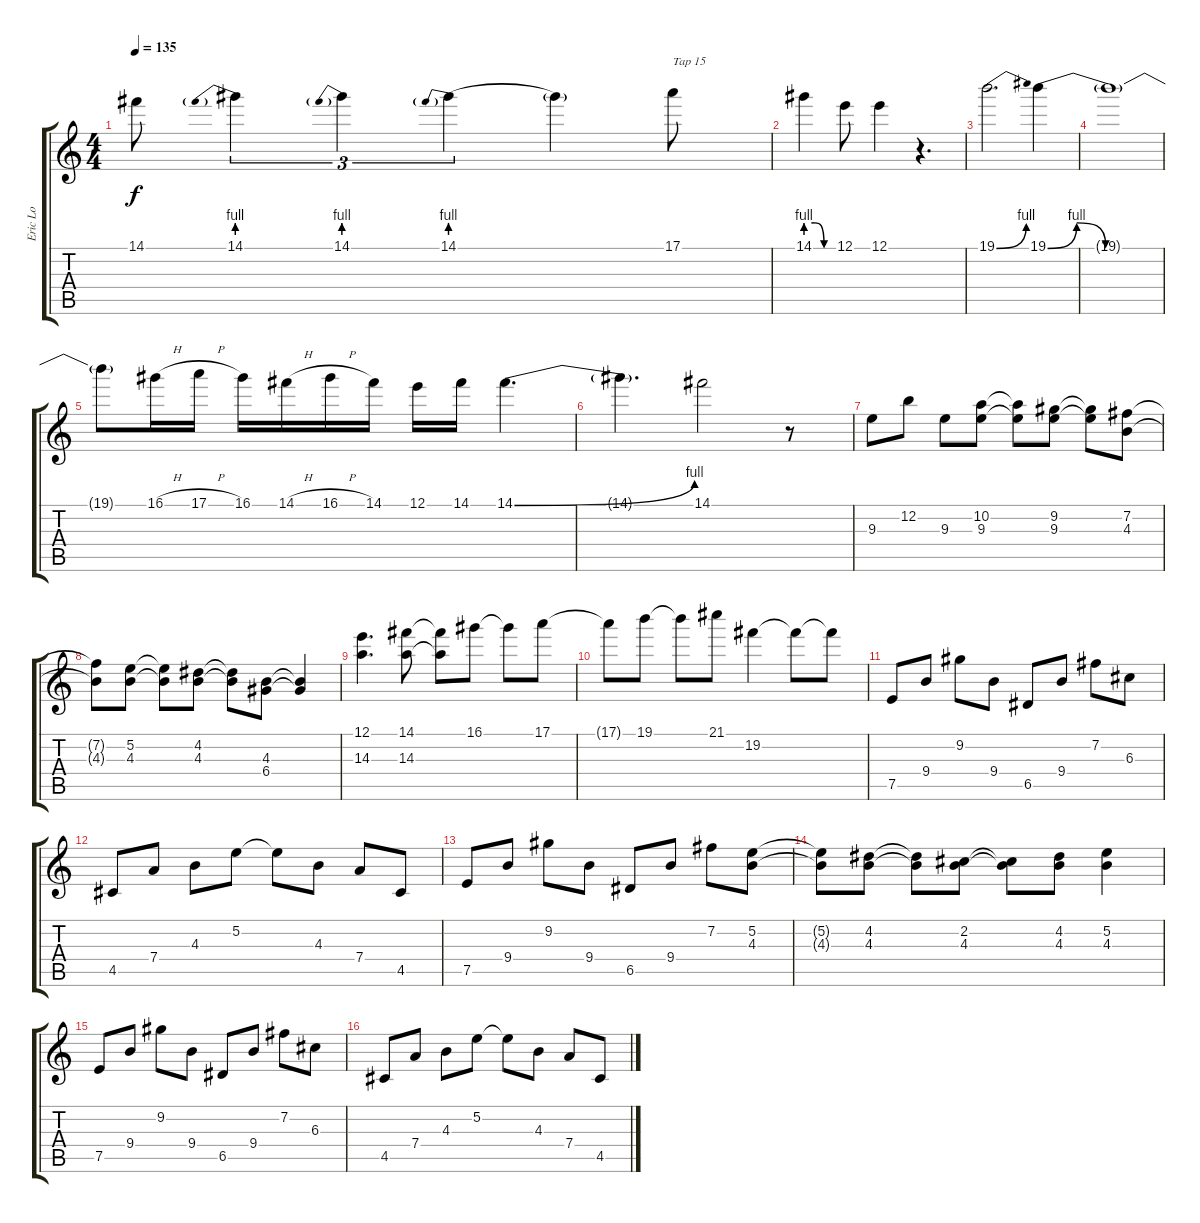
\track ("Eric Lo" "Eric Lo") {instrument overdrivenguitar}
\staff {score tabs}
\tuning (E4 B3 G3 D3 A2 E2) {hide}
\ts (4 4)
\tempo 135
\clef g2
\ks c
14.1{t}.8{dy f} 14.1{be (prebend 0 4 60 4)}.4{tu (3 2)} 14.1{be (prebend 0 4 60 4)}.4{tu (3 2)} 14.1{be (prebend 0 4 60 4)}.4{tu (3 2)} 14.1{t}.4 17.1.8{txt "Tap 15"} |
14.1{be (custom 0 4 20 4 40 0 60 0)}.4 12.1.8 12.1.4 r.4{d} |
19.1{be (bend 0 0 60 4)}.2{d} 19.1{be (custom 0 0 15 4 30 0 45 0 60 0)}.4 |
19.1{t}.1 |
19.1{t}.8 16.1{h}.16 17.1{h}.16 16.1.16 14.1{h}.16 16.1{h}.16 14.1.16 12.1.16 14.1.16 14.1{be (bend 0 0 60 4)}.4{d} |
14.1{t}.4{d} 14.1.2 r.8 |
9.3.8 12.2.8 9.3.8 (10.2 9.3).8 (10.2{t} 9.3{t}).8 (9.2 9.3).8 (9.2{t} 9.3{t}).8 (7.2 4.3).8 |
(7.2{t} 4.3{t}).8 (5.2 4.3).8 (5.2{t} 4.3{t}).8 (4.2 4.3).8 (4.2{t} 4.3{t}).8 (4.3 6.4).8 (4.3{t} 6.4{t}).4 |
(12.1 14.3).4{d} (14.1 14.3).8 (14.1{t} 14.3{t}).8 16.1.8 16.1{t}.8 17.1.8 |
17.1{t}.8 19.1.8 19.1{t}.8 21.1.8 19.2.4 19.2{t}.8 19.2{t}.8 |
7.5.8 9.4.8 9.2.8 9.4.8 6.5.8 9.4.8 7.2.8 6.3.8 |
4.5.8 7.4.8 4.3.8 5.2.8 5.2{t}.8 4.3.8 7.4.8 4.5.8 |
7.5.8 9.4.8 9.2.8 9.4.8 6.5.8 9.4.8 7.2.8 (5.2 4.3).8 |
(5.2{t} 4.3{t}).8 (4.2 4.3).8 (4.2{t} 4.3{t}).8 (2.2 4.3).8 (2.2{t} 4.3{t}).8 (4.2 4.3).8 (5.2 4.3).4 |
7.5.8 9.4.8 9.2.8 9.4.8 6.5.8 9.4.8 7.2.8 6.3.8 |
4.5.8 7.4.8 4.3.8 5.2.8 5.2{t}.8 4.3.8 7.4.8 4.5.8
